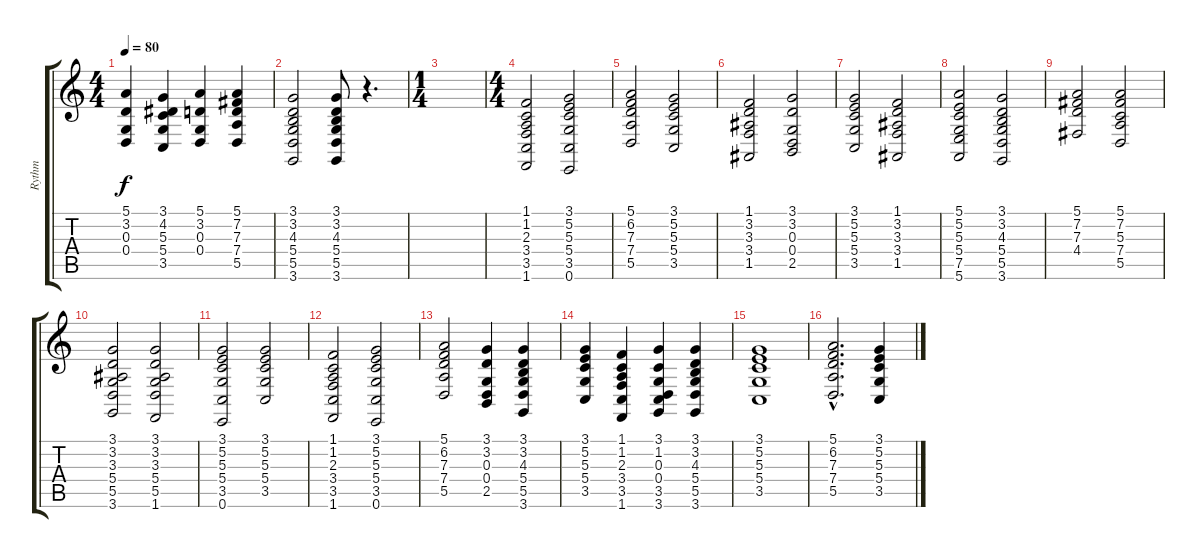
\track ("Rythm" "Rythm") {instrument synthstrings1}
\staff {score tabs}
\tuning (E4 B3 G3 D3 A2 E2) {hide}
\ts (4 4)
\tempo 80
\clef g2
\ks c
(5.1 3.2 0.3 0.4).4{dy f} (3.1 4.2 5.3 5.4 3.5).4 (5.1 3.2 0.3 0.4).4 (5.1 7.2 7.3 7.4 5.5).4 |
(3.1 3.2 4.3 5.4 5.5 3.6).2 (3.1 3.2 4.3 5.4 5.5 3.6).8 r.4{d} |
\ts (1 4)
|
\ts (4 4)
(1.1 1.2 2.3 3.4 3.5 1.6).2 (3.1 5.2 5.3 5.4 3.5 0.6).2 |
(5.1 6.2 7.3 7.4 5.5).2 (3.1 5.2 5.3 5.4 3.5).2 |
(1.1 3.2 3.3 3.4 1.5).2 (3.1 3.2 0.3 0.4 2.5).2 |
(3.1 5.2 5.3 5.4 3.5).2 (1.1 3.2 3.3 3.4 1.5).2 |
(5.1 5.2 5.3 5.4 7.5 5.6).2 (3.1 3.2 4.3 5.4 5.5 3.6).2 |
(5.1 7.2 7.3 4.4).2 (5.1 7.2 5.3 7.4 5.5).2 |
(3.1 3.2 3.3 5.4 5.5 3.6).2 (3.1 3.2 3.3 5.4 5.5 1.6).2 |
(3.1 5.2 5.3 5.4 3.5 0.6).2 (3.1 5.2 5.3 5.4 3.5).2 |
(1.1 1.2 2.3 3.4 3.5 1.6).2 (3.1 5.2 5.3 5.4 3.5 0.6).2 |
(5.1 6.2 7.3 7.4 5.5).2 (3.1 3.2 0.3 0.4 2.5).4 (3.1 3.2 4.3 5.4 5.5 3.6).4 |
(3.1 5.2 5.3 5.4 3.5).4 (1.1 1.2 2.3 3.4 3.5 1.6).4 (3.1 1.2 0.3 0.4 3.5 3.6).4 (3.1 3.2 4.3 5.4 5.5 3.6).4 |
(3.1 5.2 5.3 5.4 3.5).1 |
(5.1{hac} 6.2{hac} 7.3{hac} 7.4{hac} 5.5{hac}).2{d} (3.1 5.2 5.3 5.4 3.5).4
